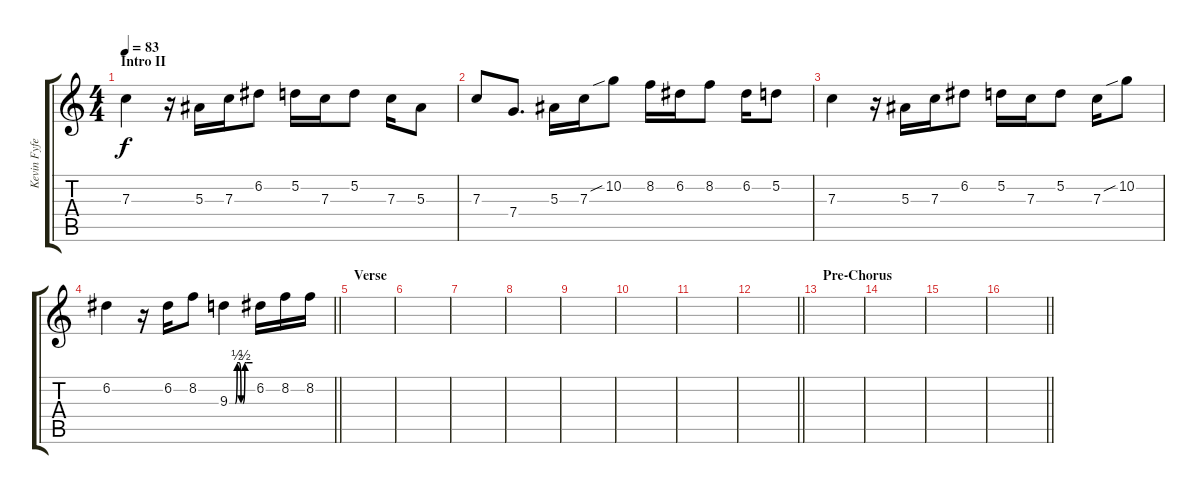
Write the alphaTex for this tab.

\track ("Kevin Fyfe Lead" "Kevin Fyfe") {instrument distortionguitar}
\staff {score tabs}
\tuning (D4 A3 F3 C3 G2 C2) {hide}
\ts (4 4)
\section ("" "Intro II")
\tempo 83
\clef g2
\ks c
7.3.4{dy f} r.16 5.3.16 7.3.16 6.2.8 5.2.16 7.3.16 5.2.8 7.3.16 5.3.8 |
7.3.8 7.4.8{d} 5.3.16 7.3.16 10.2{sib}.8 8.2.16 6.2.16 8.2.8 6.2.16 5.2.8 |
7.3.4 r.16 5.3.16 7.3.16 6.2.8 5.2.16 7.3.16 5.2.8 7.3.16 10.2{sib}.8 |
\barLineRight lightlight
6.2.4 r.16 6.2.16 8.2.8 9.3{be (custom 0 0 15 0 20 2 25 2 30 0 35 0 40 2 45 2 60 2)}.4 6.2.16 8.2.16 8.2.16 |
\section ("" "Verse")
|
|
|
|
|
|
|
\barLineRight lightlight
|
\section ("" "Pre-Chorus")
|
|
|
\barLineRight lightlight
